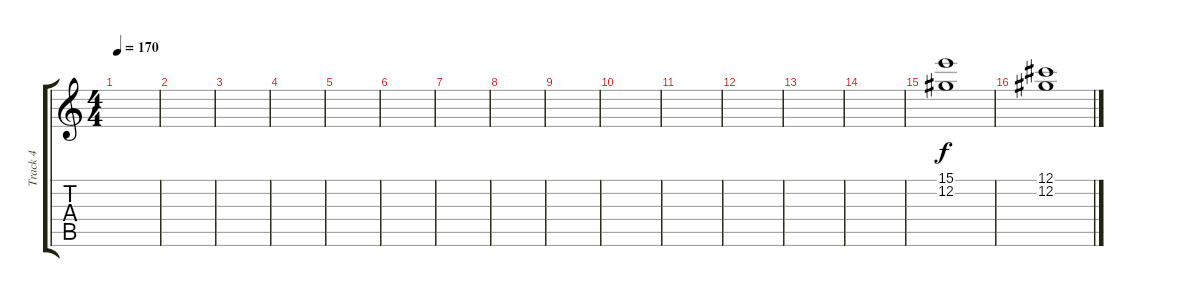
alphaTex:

\track ("Track 4" "Track 4") {instrument distortionguitar}
\staff {score tabs}
\tuning (Db4 Ab3 E3 B2 Gb2 Db2) {hide}
\ts (4 4)
\tempo 170
\clef g2
\ks c
|
|
|
|
|
|
|
|
|
|
|
|
|
|
(15.1 12.2).1 |
(12.1 12.2).1
